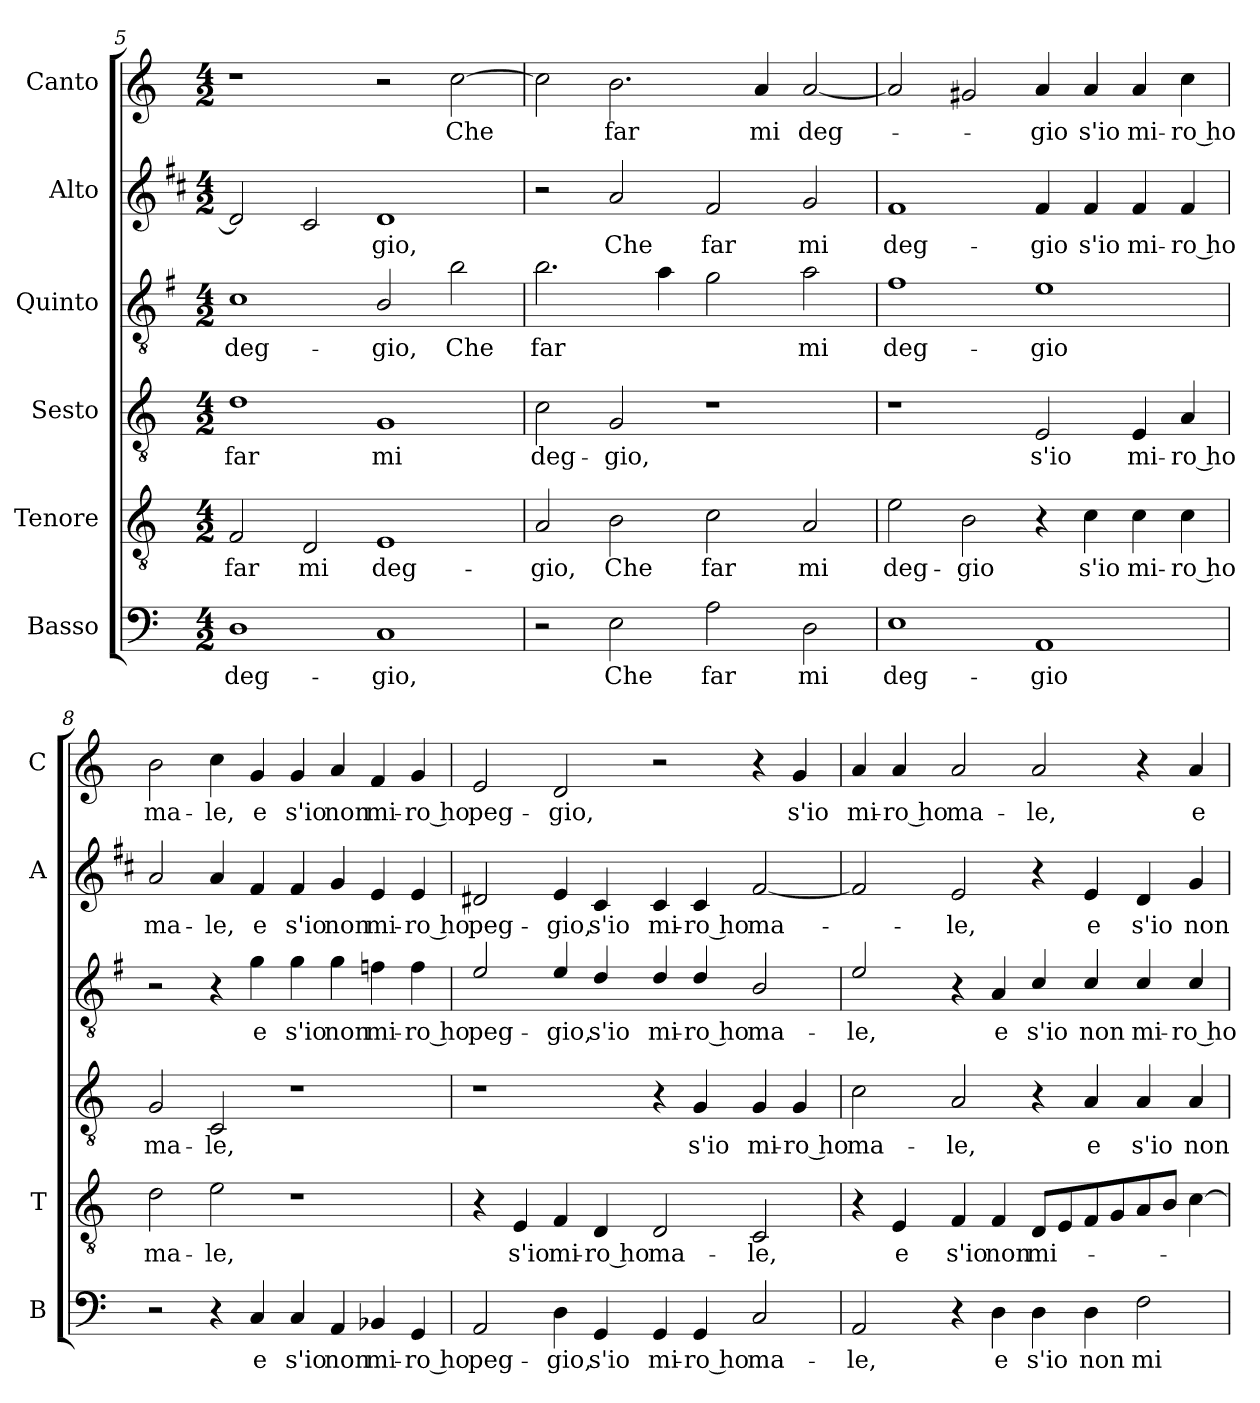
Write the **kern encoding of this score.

**kern	**text	**kern	**text	**kern	**text	**kern	**text	**kern	**text	**kern	**text
*part6	*part6	*part5	*part5	*part4	*part4	*part3	*part3	*part2	*part2	*part1	*part1
*staff6	*staff6	*staff5	*staff5	*staff4	*staff4	*staff3	*staff3	*staff2	*staff2	*staff1	*staff1
*I"Basso	*	*I"Tenore	*	*I"Sesto	*	*I"Quinto	*	*I"Alto	*	*I"Canto	*
*I'B	*	*I'T	*	*	*	*	*	*I'A	*	*I'C	*
!!LO:LB:g=z
*clefF4	*	*clefGv2	*	*clefGv2	*	*clefGv2	*	*clefG2	*	*clefG2	*
*	*	*	*	*	*	*ITrd4c7	*	*ITrd1c2	*	*	*
*k[]	*	*k[]	*	*k[]	*	*k[]	*	*k[]	*	*k[]	*
*C:	*	*C:	*	*C:	*	*C:	*	*C:	*	*C:	*
*M4/2	*	*M4/2	*	*M4/2	*	*M4/2	*	*M4/2	*	*M4/2	*
=5	=5	=5	=5	=5	=5	=5	=5	=5	=5	=5	=5
!	!LO:LY:b	!	!LO:LY:b	!	!LO:LY:b	!	!LO:LY:b	!	!	!	!
1D	deg-	2F/	far	1d	far	1F	deg-	2c/]	.	1r	.
!	!	!	!LO:LY:b	!	!	!	!	!	!	!	!
.	.	2D/	mi	.	.	.	.	2B/	.	.	.
!	!LO:LY:b	!	!LO:LY:b	!	!LO:LY:b	!	!LO:LY:b	!	!LO:LY:b	!	!
1C	-gio,	1E	deg-	1G	mi	2E/	-gio,	1c	-gio,	2r	.
!	!	!	!	!	!	!	!LO:LY:b	!	!	!	!LO:LY:b
.	.	.	.	.	.	2e\	Che	.	.	[2cc\	Che
=6	=6	=6	=6	=6	=6	=6	=6	=6	=6	=6	=6
!	!	!	!LO:LY:b	!	!LO:LY:b	!	!LO:LY:b	!	!	!	!
2r	.	2A/	-gio,	2c\	deg-	2.e\	far	2r	.	2cc\]	.
!	!LO:LY:b	!	!LO:LY:b	!	!LO:LY:b	!	!	!	!LO:LY:b	!	!LO:LY:b
2E\	Che	2B\	Che	2G/	-gio,	.	.	2g/	Che	2.b\	far
.	.	.	.	.	.	4d\	.	.	.	.	.
!	!LO:LY:b	!	!LO:LY:b	!	!	!	!	!	!LO:LY:b	!	!
2A\	far	2c\	far	1r	.	2c\	.	2e/	far	.	.
!	!	!	!	!	!	!	!	!	!	!	!LO:LY:b
.	.	.	.	.	.	.	.	.	.	4a/	mi
!	!LO:LY:b	!	!LO:LY:b	!	!	!	!LO:LY:b	!	!LO:LY:b	!	!LO:LY:b
2D\	mi	2A/	mi	.	.	2d\	mi	2f/	mi	[2a/	deg-
=7	=7	=7	=7	=7	=7	=7	=7	=7	=7	=7	=7
!	!LO:LY:b	!	!LO:LY:b	!	!	!	!LO:LY:b	!	!LO:LY:b	!	!
1E	deg-	2e\	deg-	1r	.	1B	deg-	1e	deg-	2a/]	.
!	!	!	!LO:LY:b	!	!	!	!	!	!	!	!
.	.	2B\	-gio	.	.	.	.	.	.	2g#X/	.
!	!LO:LY:b	!	!	!	!LO:LY:b	!	!LO:LY:b	!	!LO:LY:b	!	!LO:LY:b
1AA	-gio	4r	.	2E/	s'io	1A	-gio	4e/	-gio	4a/	-gio
!	!	!	!LO:LY:b	!	!	!	!	!	!LO:LY:b	!	!LO:LY:b
.	.	4c\	s'io	.	.	.	.	4e/	s'io	4a/	s'io
!	!	!	!LO:LY:b	!	!LO:LY:b	!	!	!	!LO:LY:b	!	!LO:LY:b
.	.	4c\	mi-	4E/	mi-	.	.	4e/	mi-	4a/	mi-
!	!	!	!LO:LY:b	!	!LO:LY:b	!	!	!	!LO:LY:b	!	!LO:LY:b
.	.	4c\	-ro ho	4A/	-ro ho	.	.	4e/	-ro ho	4cc\	-ro ho
=8	=8	=8	=8	=8	=8	=8	=8	=8	=8	=8	=8
!	!	!	!LO:LY:b	!	!LO:LY:b	!	!	!	!LO:LY:b	!	!LO:LY:b
2r	.	2d\	ma-	2G/	ma-	2r	.	2g/	ma-	2b\	ma-
!	!	!	!LO:LY:b	!	!LO:LY:b	!	!	!	!LO:LY:b	!	!LO:LY:b
4r	.	2e\	-le,	2C/	-le,	4r	.	4g/	-le,	4cc\	-le,
!	!LO:LY:b	!	!	!	!	!	!LO:LY:b	!	!LO:LY:b	!	!LO:LY:b
4C/	e	.	.	.	.	4c\	e	4e/	e	4g/	e
!	!LO:LY:b	!	!	!	!	!	!LO:LY:b	!	!LO:LY:b	!	!LO:LY:b
4C/	s'io	1r	.	1r	.	4c\	s'io	4e/	s'io	4g/	s'io
!	!LO:LY:b	!	!	!	!	!	!LO:LY:b	!	!LO:LY:b	!	!LO:LY:b
4AA/	non	.	.	.	.	4c\	non	4f/	non	4a/	non
!	!LO:LY:b	!	!	!	!	!	!LO:LY:b	!	!LO:LY:b	!	!LO:LY:b
4BB-X/	mi-	.	.	.	.	4B-X\	mi-	4d/	mi-	4f/	mi-
!	!LO:LY:b	!	!	!	!	!	!LO:LY:b	!	!LO:LY:b	!	!LO:LY:b
4GG/	-ro ho	.	.	.	.	4B-\	-ro ho	4d/	-ro ho	4g/	-ro ho
!!LO:PB:g=z
=9	=9	=9	=9	=9	=9	=9	=9	=9	=9	=9	=9
!	!LO:LY:b	!	!	!	!	!	!LO:LY:b	!	!LO:LY:b	!	!LO:LY:b
2AA/	peg-	4r	.	1r	.	2A/	peg-	2c#X/	peg-	2e/	peg-
!	!	!	!LO:LY:b	!	!	!	!	!	!	!	!
.	.	4E/	s'io	.	.	.	.	.	.	.	.
!	!LO:LY:b	!	!LO:LY:b	!	!	!	!LO:LY:b	!	!LO:LY:b	!	!LO:LY:b
4D\	-gio,	4F/	mi-	.	.	4A/	-gio,	4d/	-gio,	2d/	-gio,
!	!LO:LY:b	!	!LO:LY:b	!	!	!	!LO:LY:b	!	!LO:LY:b	!	!
4GG/	s'io	4D/	-ro ho	.	.	4G/	s'io	4B/	s'io	.	.
!	!LO:LY:b	!	!LO:LY:b	!	!	!	!LO:LY:b	!	!LO:LY:b	!	!
4GG/	mi-	2D/	ma-	4r	.	4G/	mi-	4B/	mi-	2r	.
!	!LO:LY:b	!	!	!	!LO:LY:b	!	!LO:LY:b	!	!LO:LY:b	!	!
4GG/	-ro ho	.	.	4G/	s'io	4G/	-ro ho	4B/	-ro ho	.	.
!	!LO:LY:b	!	!LO:LY:b	!	!LO:LY:b	!	!LO:LY:b	!	!LO:LY:b	!	!
2C/	ma-	2C/	-le,	4G/	mi-	2E/	ma-	[2e/	ma-	4r	.
!	!	!	!	!	!LO:LY:b	!	!	!	!	!	!LO:LY:b
.	.	.	.	4G/	-ro ho	.	.	.	.	4g/	s'io
=10	=10	=10	=10	=10	=10	=10	=10	=10	=10	=10	=10
!	!LO:LY:b	!	!	!	!LO:LY:b	!	!LO:LY:b	!	!	!	!LO:LY:b
2AA/	-le,	4r	.	2c\	ma-	2A/	-le,	2e/]	.	4a/	mi-
!	!	!	!LO:LY:b	!	!	!	!	!	!	!	!LO:LY:b
.	.	4E/	e	.	.	.	.	.	.	4a/	-ro ho
!	!	!	!LO:LY:b	!	!LO:LY:b	!	!	!	!LO:LY:b	!	!LO:LY:b
4r	.	4F/	s'io	2A/	-le,	4r	.	2d/	-le,	2a/	ma-
!	!LO:LY:b	!	!LO:LY:b	!	!	!	!LO:LY:b	!	!	!	!
4D\	e	4F/	non	.	.	4D/	e	.	.	.	.
!	!LO:LY:b	!	!LO:LY:b	!	!	!	!LO:LY:b	!	!	!	!LO:LY:b
4D\	s'io	8D/L	mi-	4r	.	4F/	s'io	4r	.	2a/	-le,
.	.	8E/	.	.	.	.	.	.	.	.	.
!	!LO:LY:b	!	!	!	!LO:LY:b	!	!LO:LY:b	!	!LO:LY:b	!	!
4D\	non	8F/	.	4A/	e	4F/	non	4d/	e	.	.
.	.	8G/	.	.	.	.	.	.	.	.	.
!	!LO:LY:b	!	!	!	!LO:LY:b	!	!LO:LY:b	!	!LO:LY:b	!	!
2F\	mi-	8A/	.	4A/	s'io	4F/	mi-	4c/	s'io	4r	.
.	.	8B/J	.	.	.	.	.	.	.	.	.
!	!	!	!	!	!LO:LY:b	!	!LO:LY:b	!	!LO:LY:b	!	!LO:LY:b
.	.	[4c\	.	4A/	non	4F/	-ro ho	4f/	non	4a/	e
=	=	=	=	=	=	=	=	=	=	=	=
*-	*-	*-	*-	*-	*-	*-	*-	*-	*-	*-	*-
